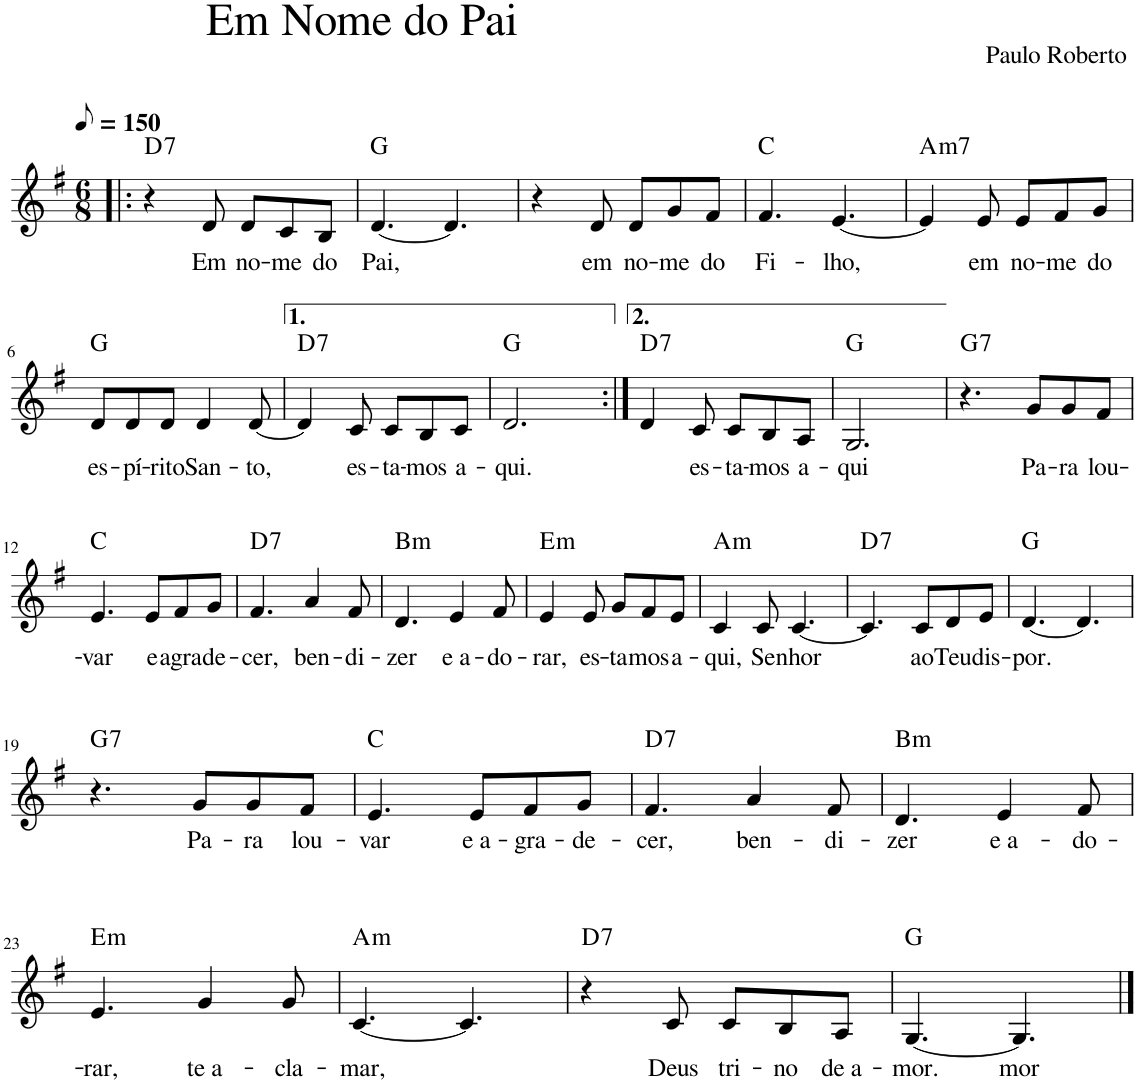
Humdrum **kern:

**kern	**text	**harte
*part1	*part1	*part1
*staff1	*staff1	*
*I"Voz	*	*
*I'Vo.	*	*
!!LO:PB:g=z
*clefG2	*	*
*k[f#]	*	*
*M6/8	*	*
*MM75	*	*
=1!|:	=1!|:	=1!|:
!LO:TX:a:t=Em Nome do Pai	!	!
!LO:TX:a:t=Paulo Roberto	!	!
!	!	!LO:H:kt=7
4r	.	D:7
!	!LO:LY:b	!
8d/	Em	.
!	!LO:LY:b	!
8d/L	no-	.
!	!LO:LY:b	!
8c/	-me	.
!	!LO:LY:b	!
8B/J	do	.
=2	=2	=2
!	!LO:LY:b	!
[4.d/	Pai,	G:maj
4.d/]	.	.
=3	=3	=3
4r	.	.
!	!LO:LY:b	!
8d/	em	.
!	!LO:LY:b	!
8d/L	no-	.
!	!LO:LY:b	!
8g/	-me	.
!	!LO:LY:b	!
8f#/J	do	.
=4	=4	=4
!	!LO:LY:b	!
4.f#/	Fi-	C:maj
!	!LO:LY:b	!
[4.e/	-lho,	.
=5	=5	=5
!	!	!LO:H:kt=m7
4e/]	.	A:min7
!	!LO:LY:b	!
8e/	em	.
!	!LO:LY:b	!
8e/L	no-	.
!	!LO:LY:b	!
8f#/	-me	.
!	!LO:LY:b	!
8g/J	do	.
!!LO:LB:g=z
=6	=6	=6
!	!LO:LY:b	!
8d/L	es-	G:maj
!	!LO:LY:b	!
8d/	-pí-	.
!	!LO:LY:b	!
8d/J	-rito	.
!	!LO:LY:b	!
4d/	San-	.
!	!LO:LY:b	!
[8d/	-to,	.
=7	=7	=7
!	!	!LO:H:kt=7
4d/]	.	D:7
!	!LO:LY:b	!
8c/	es-	.
!	!LO:LY:b	!
8c/L	-ta-	.
!	!LO:LY:b	!
8B/	-mos	.
!	!LO:LY:b	!
8c/J	a-	.
=8	=8	=8
!	!LO:LY:b	!
2.d/	-qui.	G:maj
=9:|!	=9:|!	=9:|!
!	!	!LO:H:kt=7
4d/	.	D:7
!	!LO:LY:b	!
8c/	es-	.
!	!LO:LY:b	!
8c/L	-ta-	.
!	!LO:LY:b	!
8B/	-mos	.
!	!LO:LY:b	!
8A/J	a-	.
=10	=10	=10
!	!LO:LY:b	!
2.G/	-qui	G:maj
=11	=11	=11
!	!	!LO:H:kt=7
4.r	.	G:7
!	!LO:LY:b	!
8g/L	Pa-	.
!	!LO:LY:b	!
8g/	-ra	.
!	!LO:LY:b	!
8f#/J	lou-	.
!!LO:LB:g=z
=12	=12	=12
!	!LO:LY:b	!
4.e/	-var	C:maj
!	!LO:LY:b	!
8e/L	e	.
!	!LO:LY:b	!
8f#/	agra-	.
!	!LO:LY:b	!
8g/J	-de-	.
=13	=13	=13
!	!LO:LY:b	!LO:H:kt=7
4.f#/	-cer,	D:7
!	!LO:LY:b	!
4a/	ben-	.
!	!LO:LY:b	!
8f#/	-di-	.
=14	=14	=14
!	!LO:LY:b	!LO:H:kt=m
4.d/	-zer	B:min
!	!LO:LY:b	!
4e/	e a-	.
!	!LO:LY:b	!
8f#/	-do-	.
=15	=15	=15
!	!LO:LY:b	!LO:H:kt=m
4e/	-rar,	E:min
!	!LO:LY:b	!
8e/	es-	.
!	!LO:LY:b	!
8g/L	-ta-	.
!	!LO:LY:b	!
8f#/	-mos	.
!	!LO:LY:b	!
8e/J	a-	.
=16	=16	=16
!	!LO:LY:b	!LO:H:kt=m
4c/	-qui,	A:min
!	!LO:LY:b	!
8c/	Se-	.
!	!LO:LY:b	!
[4.c/	-nhor	.
=17	=17	=17
!	!	!LO:H:kt=7
4.c/]	.	D:7
!	!LO:LY:b	!
8c/L	ao	.
!	!LO:LY:b	!
8d/	Teu	.
!	!LO:LY:b	!
8e/J	dis-	.
=18	=18	=18
!	!LO:LY:b	!
[4.d/	-por.	G:maj
4.d/]	.	.
!!LO:LB:g=z
=19	=19	=19
!	!	!LO:H:kt=7
4.r	.	G:7
!	!LO:LY:b	!
8g/L	Pa-	.
!	!LO:LY:b	!
8g/	-ra	.
!	!LO:LY:b	!
8f#/J	lou-	.
=20	=20	=20
!	!LO:LY:b	!
4.e/	-var	C:maj
!	!LO:LY:b	!
8e/L	e a-	.
!	!LO:LY:b	!
8f#/	-gra-	.
!	!LO:LY:b	!
8g/J	-de-	.
=21	=21	=21
!	!LO:LY:b	!LO:H:kt=7
4.f#/	-cer,	D:7
!	!LO:LY:b	!
4a/	ben-	.
!	!LO:LY:b	!
8f#/	-di-	.
=22	=22	=22
!	!LO:LY:b	!LO:H:kt=m
4.d/	-zer	B:min
!	!LO:LY:b	!
4e/	e a-	.
!	!LO:LY:b	!
8f#/	-do-	.
!!LO:LB:g=z
=23	=23	=23
!	!LO:LY:b	!LO:H:kt=m
4.e/	-rar,	E:min
!	!LO:LY:b	!
4g/	te a-	.
!	!LO:LY:b	!
8g/	-cla-	.
=24	=24	=24
!	!LO:LY:b	!LO:H:kt=m
[4.c/	-mar,	A:min
4.c/]	.	.
=25	=25	=25
!	!	!LO:H:kt=7
4r	.	D:7
!	!LO:LY:b	!
8c/	Deus	.
!	!LO:LY:b	!
8c/L	tri-	.
!	!LO:LY:b	!
8B/	-no	.
!	!LO:LY:b	!
8A/J	de a-	.
=26	=26	=26
!	!LO:LY:b	!
[4.G/	-mor.	G:maj
!	!LO:LY:b	!
4.G/]	mor	.
==	==	==
*-	*-	*-
